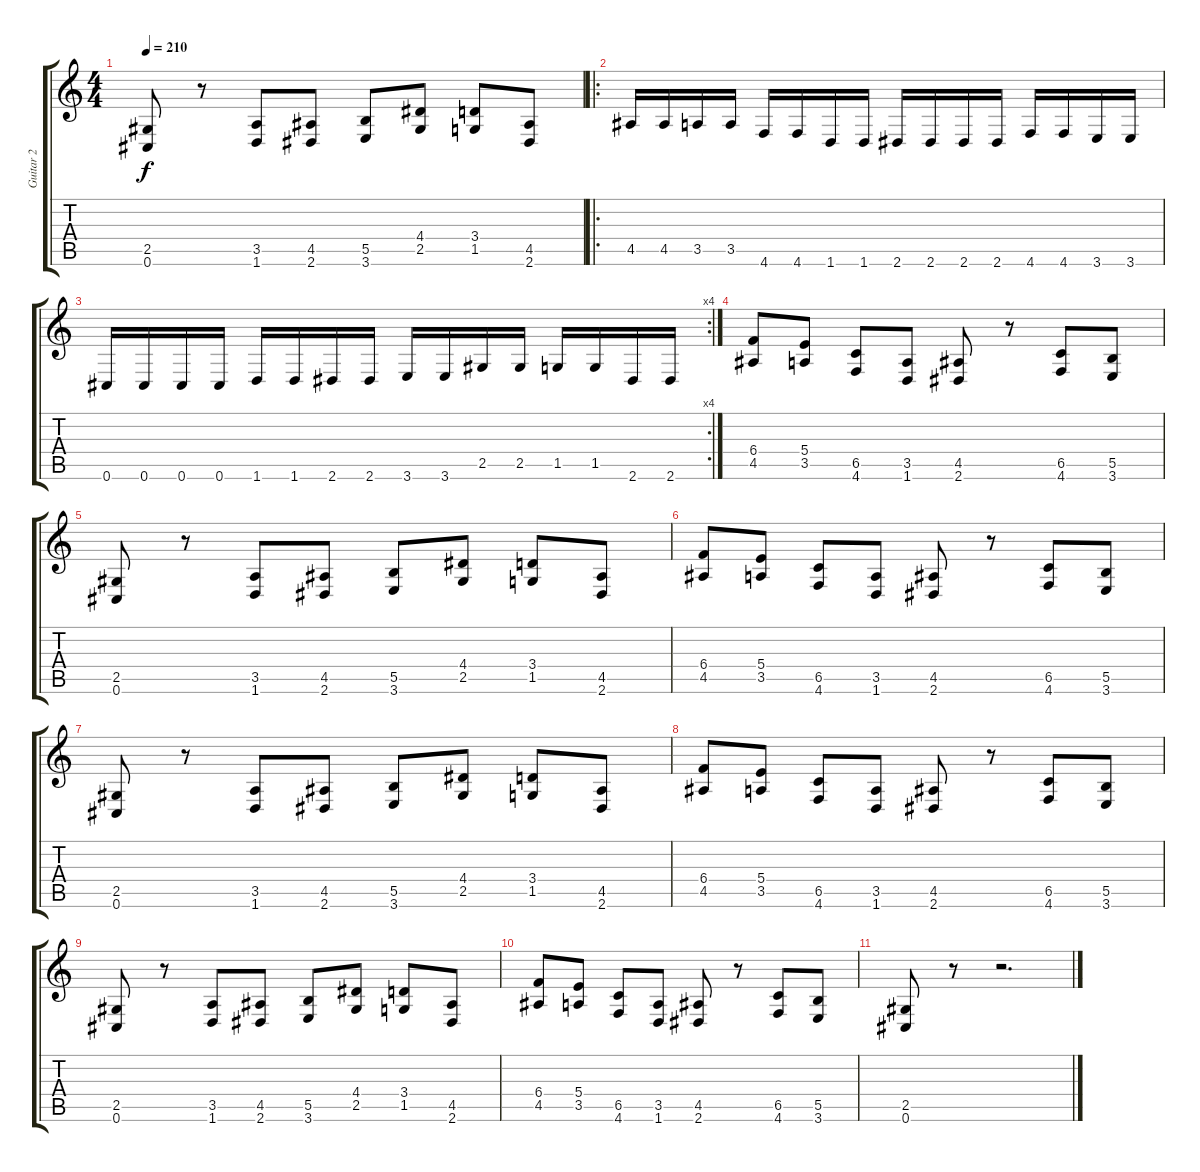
\track ("Guitar 2" "Guitar 2") {instrument distortionguitar}
\staff {score tabs}
\tuning (Db4 Ab3 E3 B2 Gb2 Db2) {hide}
\ts (4 4)
\tempo 210
\clef g2
\ks c
(2.5 0.6).8{dy f} r.8 (3.5 1.6).8 (4.5 2.6).8 (5.5 3.6).8 (4.4 2.5).8 (3.4 1.5).8 (4.5 2.6).8 |
\ro
4.5.16 4.5.16 3.5.16 3.5.16 4.6.16 4.6.16 1.6.16 1.6.16 2.6.16 2.6.16 2.6.16 2.6.16 4.6.16 4.6.16 3.6.16 3.6.16 |
\rc 4
0.6.16 0.6.16 0.6.16 0.6.16 1.6.16 1.6.16 2.6.16 2.6.16 3.6.16 3.6.16 2.5.16 2.5.16 1.5.16 1.5.16 2.6.16 2.6.16 |
(6.4 4.5).8 (5.4 3.5).8 (6.5 4.6).8 (3.5 1.6).8 (4.5 2.6).8 r.8 (6.5 4.6).8 (5.5 3.6).8 |
(2.5 0.6).8 r.8 (3.5 1.6).8 (4.5 2.6).8 (5.5 3.6).8 (4.4 2.5).8 (3.4 1.5).8 (4.5 2.6).8 |
(6.4 4.5).8 (5.4 3.5).8 (6.5 4.6).8 (3.5 1.6).8 (4.5 2.6).8 r.8 (6.5 4.6).8 (5.5 3.6).8 |
(2.5 0.6).8 r.8 (3.5 1.6).8 (4.5 2.6).8 (5.5 3.6).8 (4.4 2.5).8 (3.4 1.5).8 (4.5 2.6).8 |
(6.4 4.5).8 (5.4 3.5).8 (6.5 4.6).8 (3.5 1.6).8 (4.5 2.6).8 r.8 (6.5 4.6).8 (5.5 3.6).8 |
(2.5 0.6).8 r.8 (3.5 1.6).8 (4.5 2.6).8 (5.5 3.6).8 (4.4 2.5).8 (3.4 1.5).8 (4.5 2.6).8 |
(6.4 4.5).8 (5.4 3.5).8 (6.5 4.6).8 (3.5 1.6).8 (4.5 2.6).8 r.8 (6.5 4.6).8 (5.5 3.6).8 |
(2.5 0.6).8 r.8 r.2{d}
